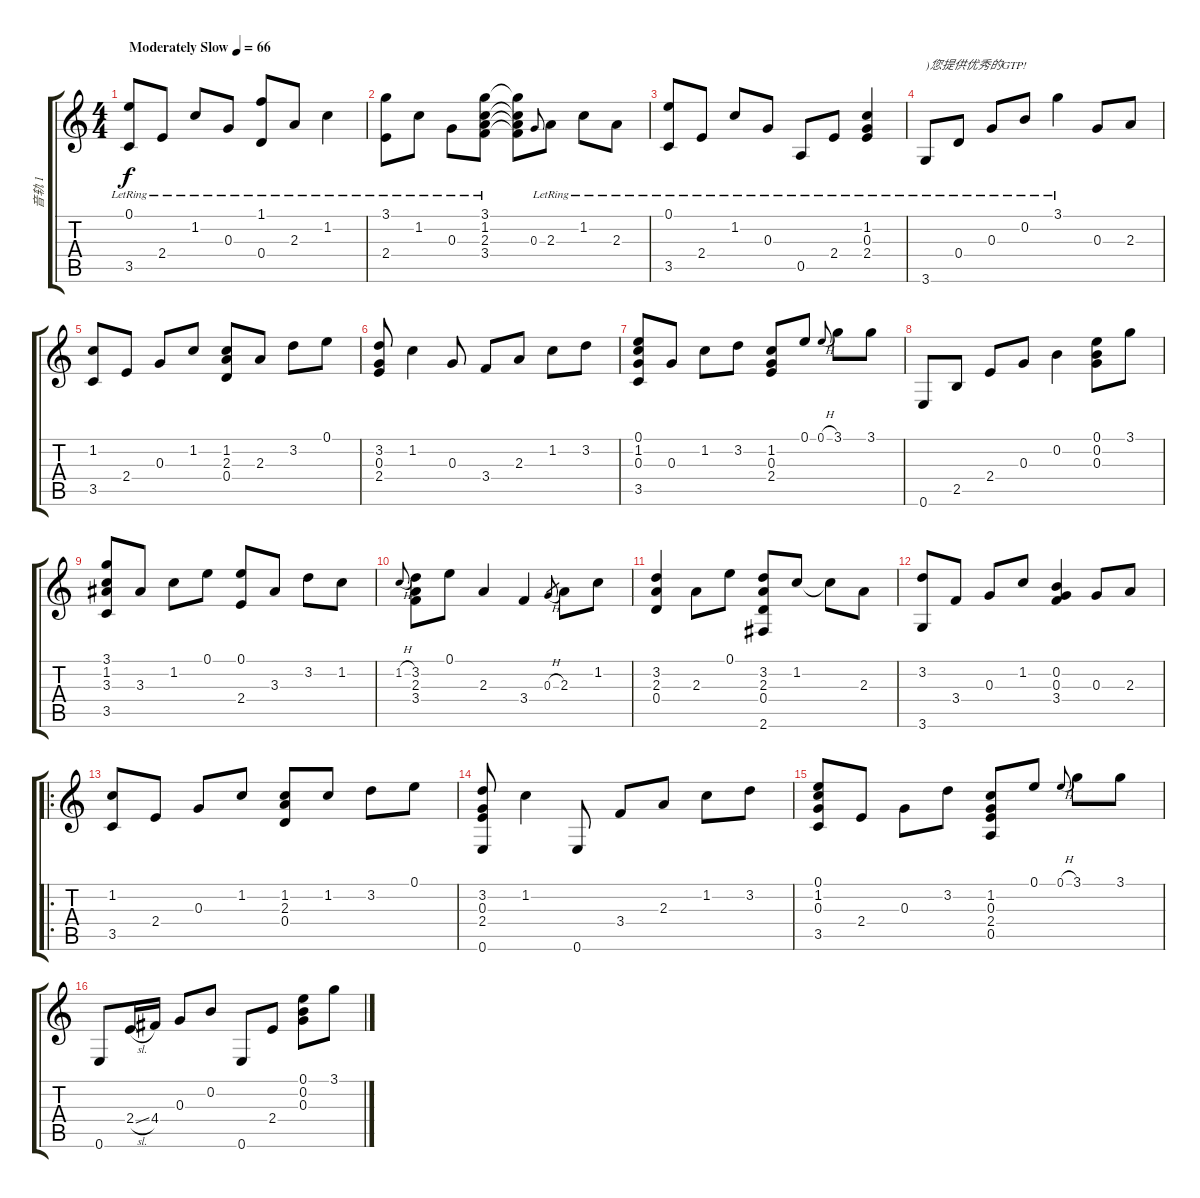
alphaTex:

\track ("音轨 1" "音轨 1") {instrument acousticguitarsteel}
\staff {score tabs}
\tuning (E4 B3 G3 D3 A2 E2) {hide}
\ts (4 4)
\tempo (66 "Moderately Slow")
\clef g2
\ks c
(0.1{lr} 3.5{lr}).8{dy f instrument acousticguitarsteel} 2.4{lr}.8 1.2{lr}.8 0.3{lr}.8 (1.1{lr} 0.4{lr}).8 2.3{lr}.8 1.2{lr}.4 |
(3.1{lr} 2.4{lr}).8 1.2{lr}.8 0.3{lr}.8 (3.1{lr} 1.2{lr} 2.3{lr} 3.4{lr}).8 (3.1{t} 1.2{t} 2.3{t} 3.4{t}).8 0.3.8{gr onbeat} 2.3{lr}.8 1.2{lr}.8 2.3{lr}.8 |
(0.1{lr} 3.5{lr}).8 2.4{lr}.8 1.2{lr}.8 0.3{lr}.8 0.5{lr}.8 2.4{lr}.8 (1.2{lr} 0.3{lr} 2.4{lr}).4 |
3.6{lr}.8{txt ")您提供优秀的GTP!"} 0.4{lr}.8 0.3{lr}.8 0.2{lr}.8 3.1{lr}.4 0.3.8 2.3.8 |
(1.2 3.5).8 2.4.8 0.3.8 1.2.8 (1.2 2.3 0.4).8 2.3.8 3.2.8 0.1.8 |
(3.2 0.3 2.4).8 1.2.4 0.3.8 3.4.8 2.3.8 1.2.8 3.2.8 |
(0.1 1.2 0.3 3.5).8 0.3.8 1.2.8 3.2.8 (1.2 0.3 2.4).8 0.1.8 0.1{h}.8{gr onbeat} 3.1.8 3.1.8 |
0.6.8 2.5.8 2.4.8 0.3.8 0.2.4 (0.1 0.2 0.3).8 3.1.8 |
(3.1 1.2 3.3 3.5).8 3.3.8 1.2.8 0.1.8 (0.1 2.4).8 3.3.8 3.2.8 1.2.8 |
1.2{h}.8{gr onbeat} (3.2 2.3 3.4).8 0.1.8 2.3.4 3.4.4 0.3{h}.8{gr} 2.3.8 1.2.8 |
(3.2 2.3 0.4).4 2.3.8 0.1.8 (3.2 2.3 0.4 2.6).8 1.2.8 1.2{t}.8 2.3.8 |
(3.2 3.6).8 3.4.8 0.3.8 1.2.8 (0.2 0.3 3.4).4 0.3.8 2.3.8 |
\ro
(1.2 3.5).8 2.4.8 0.3.8 1.2.8 (1.2 2.3 0.4).8 1.2.8 3.2.8 0.1.8 |
(3.2 0.3 2.4 0.6).8 1.2.4 0.6.8 3.4.8 2.3.8 1.2.8 3.2.8 |
(0.1 1.2 0.3 3.5).8 2.4.8 0.3.8 3.2.8 (1.2 0.3 2.4 0.5).8 0.1.8 0.1{h}.8{gr onbeat} 3.1.8 3.1.8 |
0.6.8 2.4{sl}.16 4.4.16 0.3.8 0.2.8 0.6.8 2.4.8 (0.1 0.2 0.3).8 3.1.8
